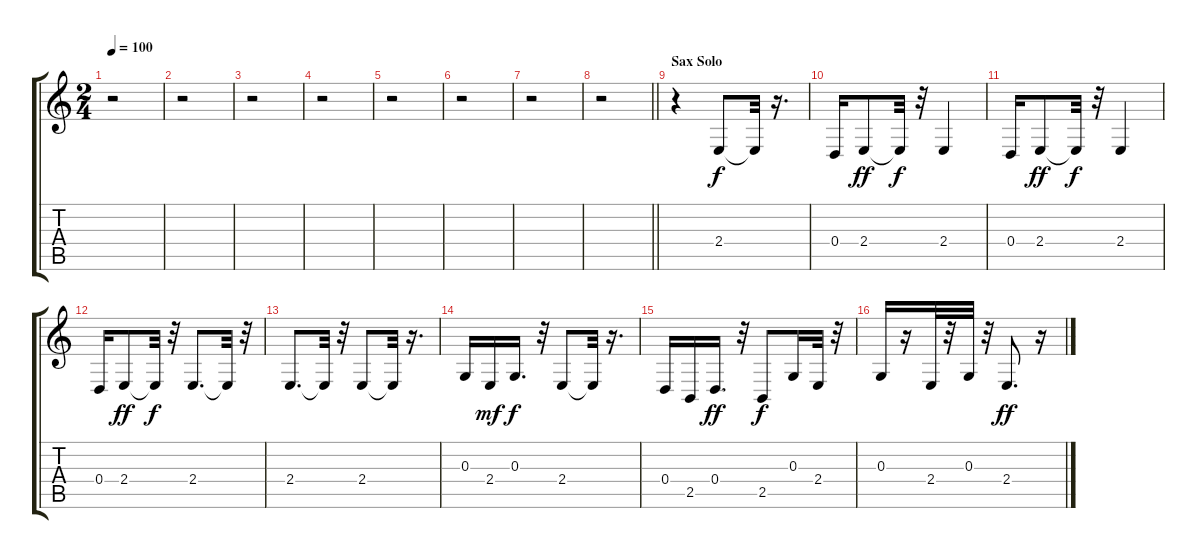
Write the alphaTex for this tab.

\track "" {instrument baritonesax}
\staff {score tabs}
\tuning (E4 B3 G3 D3 A2 E2) {hide}
\ts (2 4)
\tempo 100
\clef g2
\ks c
r.2{dy f} |
r.2 |
r.2 |
r.2 |
r.2 |
r.2 |
r.2 |
\barLineRight lightlight
r.2 |
\section ("" "Sax Solo")
r.4 2.4.8 2.4{t}.32 r.16{d} |
0.4.16 2.4.8{dy ff} 2.4{t}.32{dy f} r.32 2.4.4 |
0.4.16 2.4.8{dy ff} 2.4{t}.32{dy f} r.32 2.4.4 |
0.4.16 2.4.8{dy ff} 2.4{t}.32{dy f} r.32 2.4.8{d} 2.4{t}.32 r.32 |
2.4.8{d} 2.4{t}.32 r.32 2.4.8 2.4{t}.32 r.16{d} |
0.3.16 2.4.16{dy mf} 0.3.16{d dy f} r.32 2.4.8 2.4{t}.32 r.16{d} |
0.4.16 2.5.16 0.4.16{d dy ff} r.32 2.5.8{dy f} 0.3.16 2.4.32 r.32 |
0.3.16 r.16 2.4.32 r.32 0.3.32 r.32 2.4.8{d dy ff} r.16
